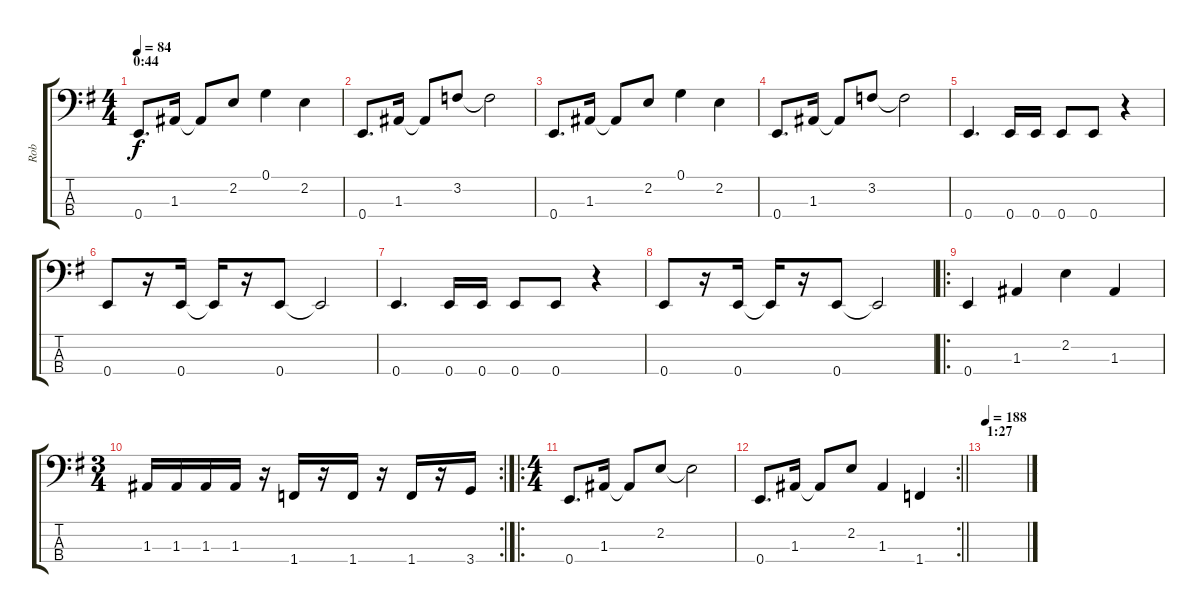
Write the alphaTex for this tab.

\track ("Rob" "Rob") {instrument electricbassfinger}
\staff {score tabs}
\tuning (G2 D2 A1 E1) {hide}
\ts (4 4)
\section ("" "0:44")
\tempo 84
\clef f4
\ks eminor
0.4.8{d dy f} 1.3.16 1.3{t}.8 2.2.8 0.1.4 2.2.4 |
0.4.8{d} 1.3.16 1.3{t}.8 3.2.8 3.2{t}.2 |
0.4.8{d} 1.3.16 1.3{t}.8 2.2.8 0.1.4 2.2.4 |
0.4.8{d} 1.3.16 1.3{t}.8 3.2.8 3.2{t}.2 |
0.4.4{d} 0.4.16 0.4.16 0.4.8 0.4.8 r.4 |
0.4.8 r.16 0.4.16 0.4{t}.16 r.16 0.4.8 0.4{t}.2 |
0.4.4{d} 0.4.16 0.4.16 0.4.8 0.4.8 r.4 |
0.4.8 r.16 0.4.16 0.4{t}.16 r.16 0.4.8 0.4{t}.2 |
\ro
0.4.4 1.3.4 2.2.4 1.3.4 |
\rc 2
\ts (3 4)
1.3.16 1.3.16 1.3.16 1.3.16 r.16 1.4.16 r.16 1.4.16 r.16 1.4.16 r.16 3.4.16 |
\ro
\ts (4 4)
0.4.8{d} 1.3.16 1.3{t}.8 2.2.8 2.2{t}.2 |
\rc 2
\barLineRight lightlight
0.4.8{d} 1.3.16 1.3{t}.8 2.2.8 1.3.4 1.4.4 |
\section ("" "1:27")
\tempo 188
